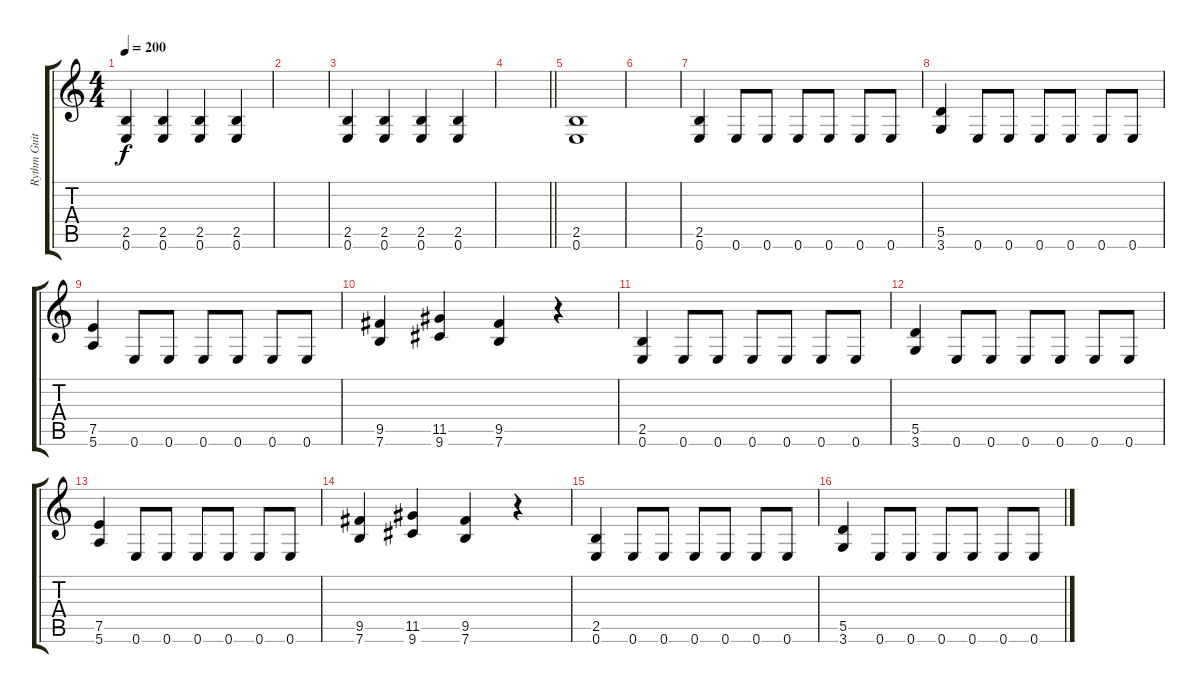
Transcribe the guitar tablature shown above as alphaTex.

\track ("Rythm Guitar- Distortion" "Rythm Guit") {instrument distortionguitar}
\staff {score tabs}
\tuning (E4 B3 G3 D3 A2 E2) {hide}
\ts (4 4)
\tempo 200
\clef g2
\ks c
(2.5 0.6).4{dy f} (2.5 0.6).4 (2.5 0.6).4 (2.5 0.6).4 |
|
(2.5 0.6).4 (2.5 0.6).4 (2.5 0.6).4 (2.5 0.6).4 |
\barLineRight lightlight
|
(2.5 0.6).1 |
|
(2.5 0.6).4 0.6.8 0.6.8 0.6.8 0.6.8 0.6.8 0.6.8 |
(5.5 3.6).4 0.6.8 0.6.8 0.6.8 0.6.8 0.6.8 0.6.8 |
(7.5 5.6).4 0.6.8 0.6.8 0.6.8 0.6.8 0.6.8 0.6.8 |
(9.5 7.6).4 (11.5 9.6).4 (9.5 7.6).4 r.4 |
(2.5 0.6).4 0.6.8 0.6.8 0.6.8 0.6.8 0.6.8 0.6.8 |
(5.5 3.6).4 0.6.8 0.6.8 0.6.8 0.6.8 0.6.8 0.6.8 |
(7.5 5.6).4 0.6.8 0.6.8 0.6.8 0.6.8 0.6.8 0.6.8 |
(9.5 7.6).4 (11.5 9.6).4 (9.5 7.6).4 r.4 |
(2.5 0.6).4 0.6.8 0.6.8 0.6.8 0.6.8 0.6.8 0.6.8 |
(5.5 3.6).4 0.6.8 0.6.8 0.6.8 0.6.8 0.6.8 0.6.8
